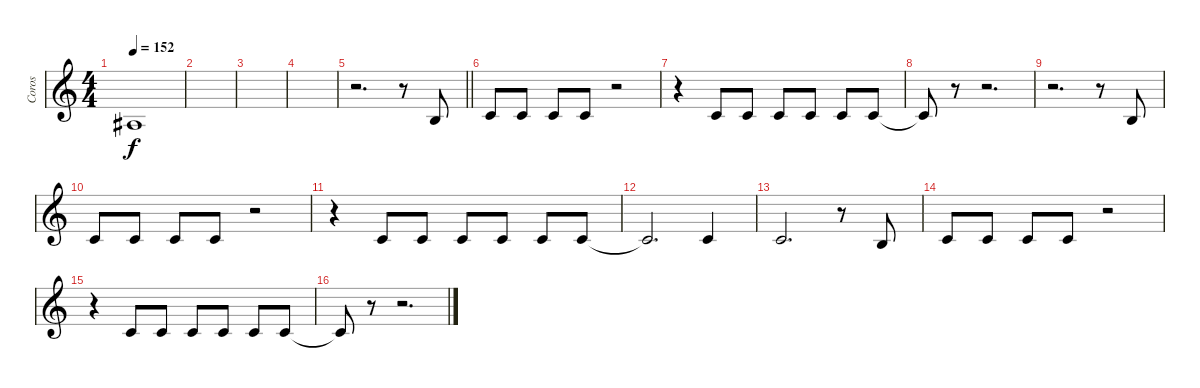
\track ("Coros" "Coros") {instrument synthvoice}
\staff {score}
\tuning (E4 B3 G3 D3 A2 E2 B1) {hide}
\ts (4 4)
\tempo 152
\clef g2
\ks c
3.3{t}.1{dy f} |
|
|
|
\barLineRight lightlight
r.2{d} r.8 0.2.8 |
1.2.8 1.2.8 1.2.8 1.2.8 r.2 |
r.4 1.2.8 1.2.8 1.2.8 1.2.8 1.2.8 1.2.8 |
1.2{t}.8 r.8 r.2{d} |
r.2{d} r.8 0.2.8 |
1.2.8 1.2.8 1.2.8 1.2.8 r.2 |
r.4 1.2.8 1.2.8 1.2.8 1.2.8 1.2.8 1.2.8 |
1.2{t}.2{d} 1.2.4 |
1.2.2{d} r.8 0.2.8 |
1.2.8 1.2.8 1.2.8 1.2.8 r.2 |
r.4 1.2.8 1.2.8 1.2.8 1.2.8 1.2.8 1.2.8 |
1.2{t}.8 r.8 r.2{d}
